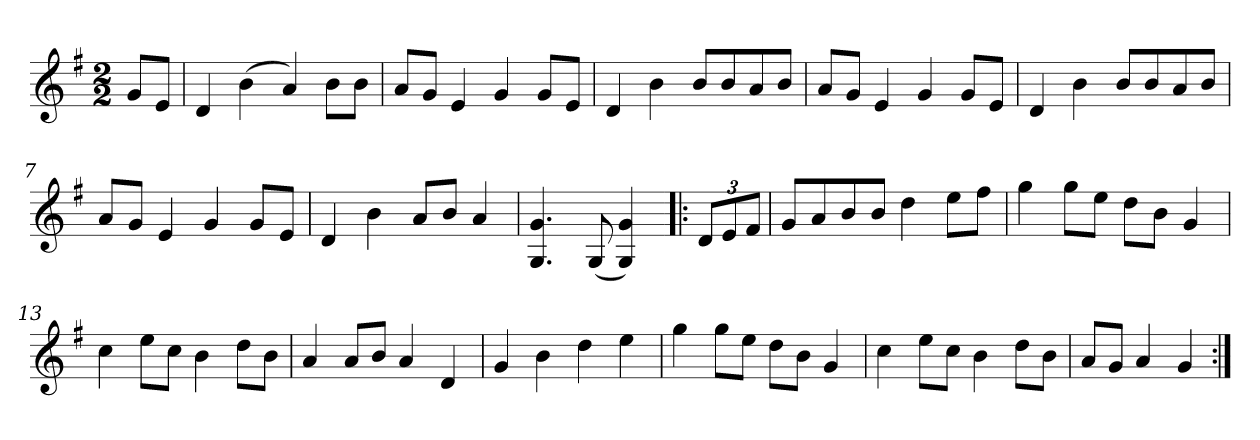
**kern
*part1
*staff1
*clefG2
*k[f#]
*G:
*M2/2
=1
8g/L
8e/J
=2
4d/
(>4b\
4a/)
8b\L
8b\J
=3
8a/L
8g/J
4e/
4g/
8g/L
8e/J
=4
4d/
4b\
8b/L
8b/
8a/
8b/J
=5
8a/L
8g/J
4e/
4g/
8g/L
8e/J
=6
4d/
4b\
8b/L
8b/
8a/
8b/J
=7
8a/L
8g/J
4e/
4g/
8g/L
8e/J
=8
4d/
4b\
8a/L
8b/J
4a/
!!LO:LB:g=z
=9
4.G/ 4.g/
(<8G/
4G/ 4g/)
=10!|:
*Xbrackettup
12d/L
12e/
12f#/J
=11
8g/L
8a/
8b/
8b/J
4dd\
8ee\L
8ff#\J
=12
4gg\
8gg\L
8ee\J
8dd\L
8b\J
4g/
=13
4cc\
8ee\L
8cc\J
4b\
8dd\L
8b\J
=14
4a/
8a/L
8b/J
4a/
4d/
=15
4g/
4b\
4dd\
4ee\
=16
4gg\
8gg\L
8ee\J
8dd\L
8b\J
4g/
!!LO:LB:g=z
=17
4cc\
8ee\L
8cc\J
4b\
8dd\L
8b\J
=18
8a/L
8g/J
4a/
4g/
=:|!
*-
